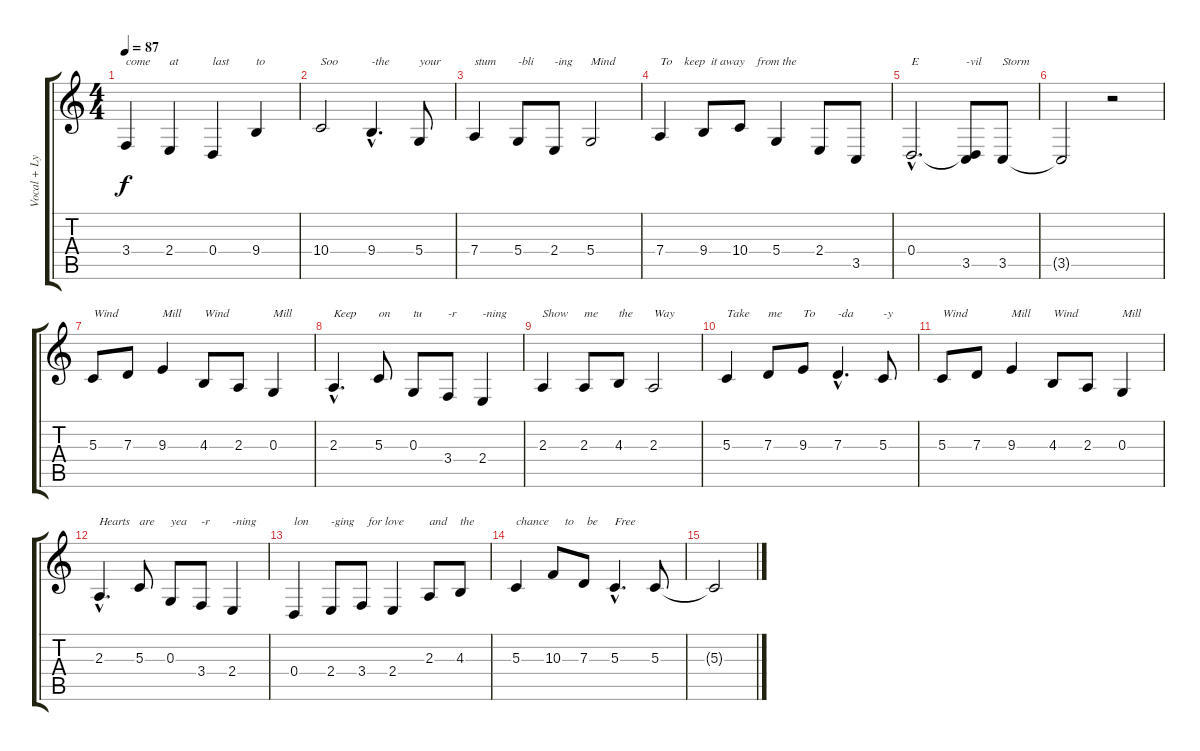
\track ("Vocal + Lyric" "Vocal + Ly") {instrument englishhorn}
\staff {score tabs}
\tuning (E4 B3 G3 D3 A2 E2) {hide}
\ts (4 4)
\tempo 87
\clef g2
\ks c
3.4.4{txt "come" dy f} 2.4.4{txt "at"} 0.4.4{txt "last"} 9.4.4{txt "to"} |
10.4.2{txt "Soo"} 9.4{hac}.4{d txt "-the"} 5.4.8{txt "your"} |
7.4.4{txt "stum"} 5.4.8{txt "-bli"} 2.4.8{txt "-ing"} 5.4.2{txt "Mind"} |
7.4.4{txt "To    keep  it away    from the"} 9.4.8 10.4.8 5.4.4 2.4.8 3.5.8 |
0.4{hac}.2{d txt "E"} (0.4{t} 3.5).8{txt "-vil"} 3.5.8{txt "Storm"} |
3.5{t}.2 r.2 |
5.3.8{txt "Wind"} 7.3.8 9.3.4{txt "Mill"} 4.3.8{txt "Wind"} 2.3.8 0.3.4{txt "Mill"} |
2.3{hac}.4{d txt "Keep"} 5.3.8{txt "on"} 0.3.8{txt "tu"} 3.4.8{txt "-r"} 2.4.4{txt "-ning"} |
2.3.4{txt "Show"} 2.3.8{txt "me"} 4.3.8{txt "the"} 2.3.2{txt "Way"} |
5.3.4{txt "Take"} 7.3.8{txt "me"} 9.3.8{txt "To"} 7.3{hac}.4{d txt "-da"} 5.3.8{txt "-y"} |
5.3.8{txt "Wind"} 7.3.8 9.3.4{txt "Mill"} 4.3.8{txt "Wind"} 2.3.8 0.3.4{txt "Mill"} |
2.3{hac}.4{d txt "Hearts"} 5.3.8{txt "are"} 0.3.8{txt "yea"} 3.4.8{txt "-r"} 2.4.4{txt "-ning"} |
0.4.4{txt "lon"} 2.4.8{txt "-ging"} 3.4.8{txt "  for love"} 2.4.4 2.3.8{txt "and"} 4.3.8{txt "the"} |
5.3.4{txt "chance"} 10.3.8{txt "    to"} 7.3.8{txt " be"} 5.3{hac}.4{d txt "Free"} 5.3.8 |
5.3{t}.2
